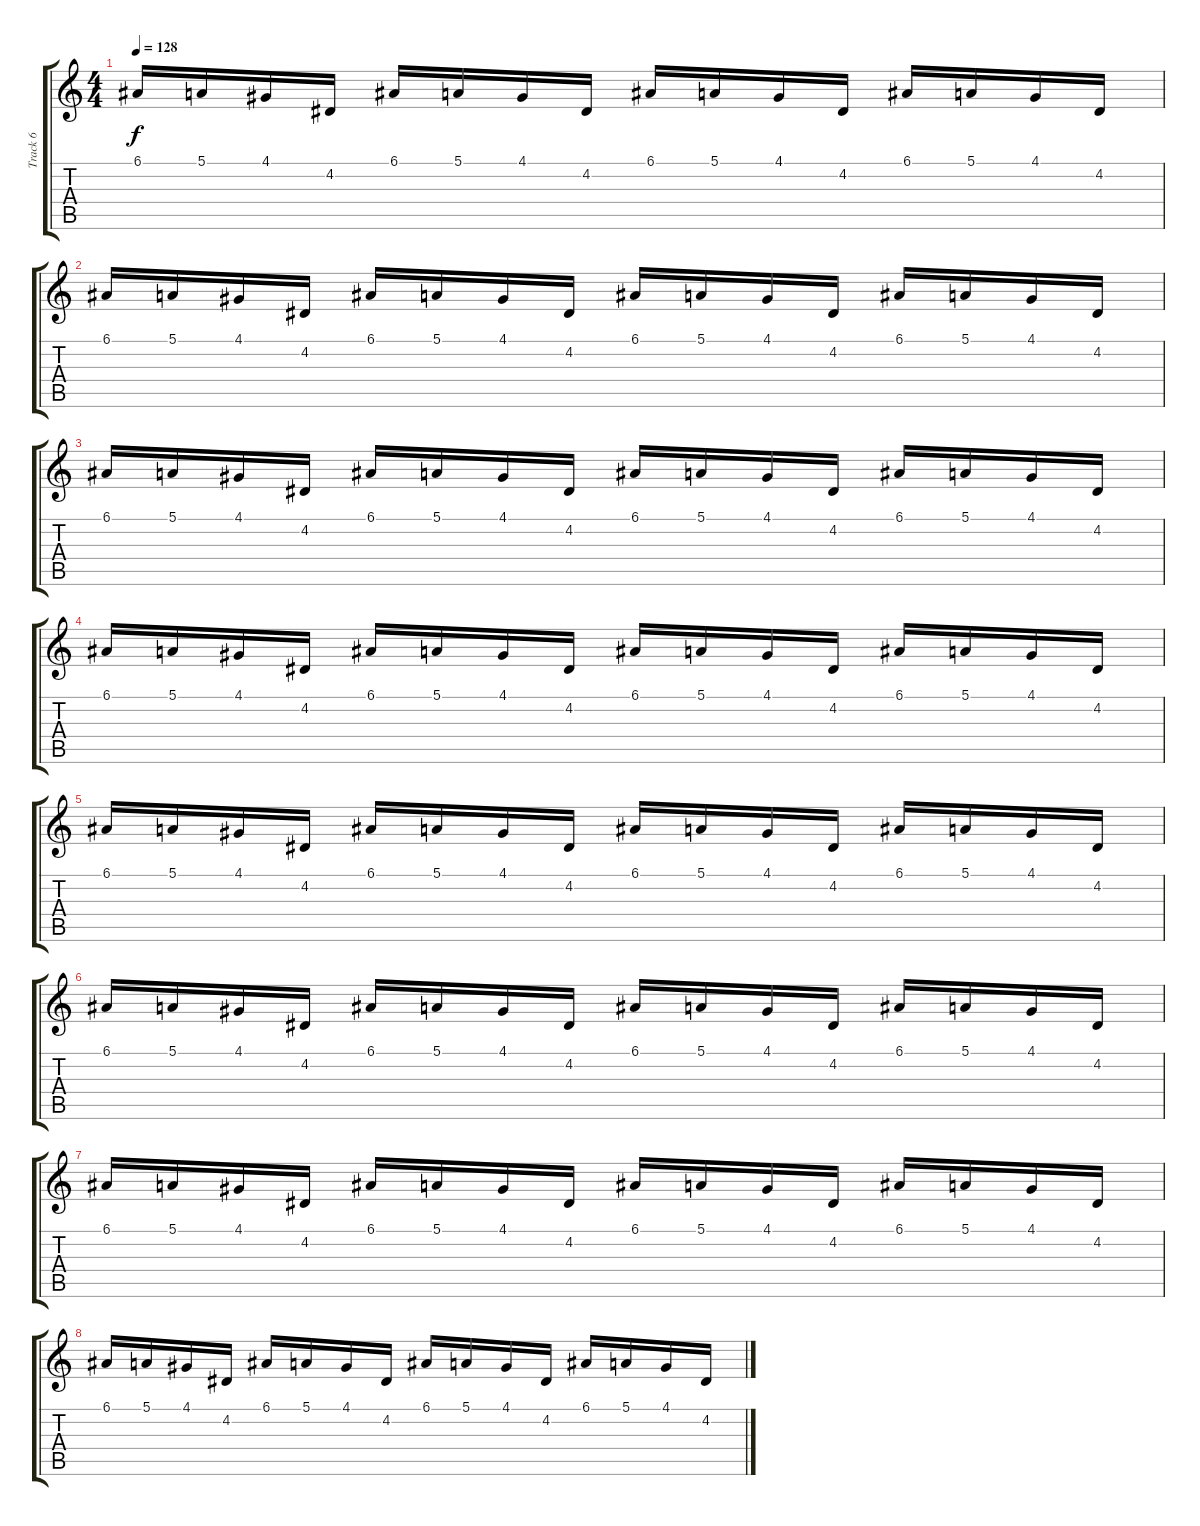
\track ("Track 6" "Track 6") {instrument altosax}
\staff {score tabs}
\tuning (E4 B3 G3 D3 A2 E2) {hide}
\ts (4 4)
\tempo 128
\clef g2
\ks c
6.1.16{dy f} 5.1.16 4.1.16 4.2.16 6.1.16 5.1.16 4.1.16 4.2.16 6.1.16 5.1.16 4.1.16 4.2.16 6.1.16 5.1.16 4.1.16 4.2.16 |
6.1.16 5.1.16 4.1.16 4.2.16 6.1.16 5.1.16 4.1.16 4.2.16 6.1.16 5.1.16 4.1.16 4.2.16 6.1.16 5.1.16 4.1.16 4.2.16 |
6.1.16 5.1.16 4.1.16 4.2.16 6.1.16 5.1.16 4.1.16 4.2.16 6.1.16 5.1.16 4.1.16 4.2.16 6.1.16 5.1.16 4.1.16 4.2.16 |
6.1.16 5.1.16 4.1.16 4.2.16 6.1.16 5.1.16 4.1.16 4.2.16 6.1.16 5.1.16 4.1.16 4.2.16 6.1.16 5.1.16 4.1.16 4.2.16 |
6.1.16 5.1.16 4.1.16 4.2.16 6.1.16 5.1.16 4.1.16 4.2.16 6.1.16 5.1.16 4.1.16 4.2.16 6.1.16 5.1.16 4.1.16 4.2.16 |
6.1.16 5.1.16 4.1.16 4.2.16 6.1.16 5.1.16 4.1.16 4.2.16 6.1.16 5.1.16 4.1.16 4.2.16 6.1.16 5.1.16 4.1.16 4.2.16 |
6.1.16 5.1.16 4.1.16 4.2.16 6.1.16 5.1.16 4.1.16 4.2.16 6.1.16 5.1.16 4.1.16 4.2.16 6.1.16 5.1.16 4.1.16 4.2.16 |
6.1.16 5.1.16 4.1.16 4.2.16 6.1.16 5.1.16 4.1.16 4.2.16 6.1.16 5.1.16 4.1.16 4.2.16 6.1.16 5.1.16 4.1.16 4.2.16
